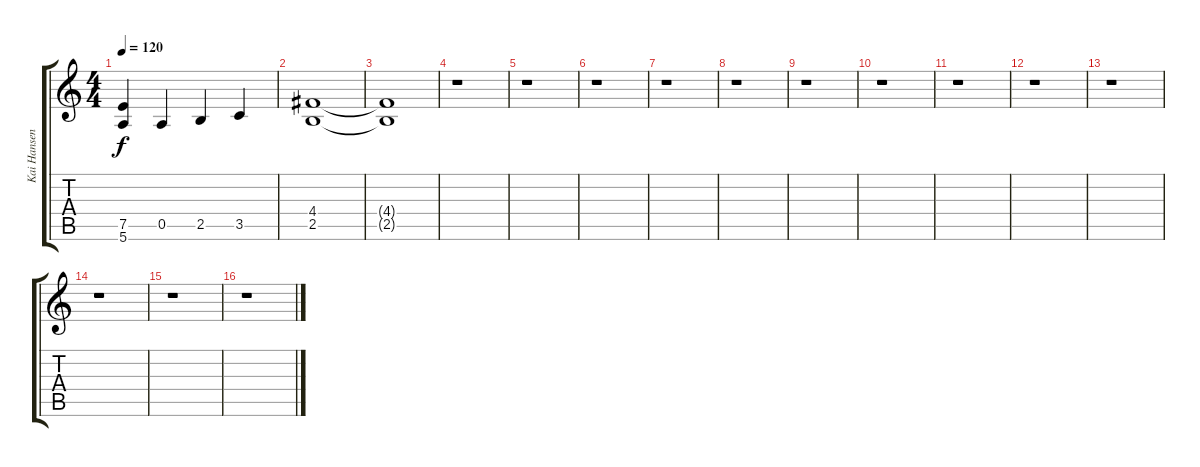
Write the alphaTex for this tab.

\track ("Kai Hansen" "Kai Hansen") {instrument distortionguitar}
\staff {score tabs}
\tuning (E4 B3 G3 D3 A2 E2) {hide}
\ts (4 4)
\tempo 120
\clef g2
\ks c
(7.5{t} 5.6{t}).4{dy f} 0.5.4 2.5.4 3.5.4 |
(4.4 2.5).1 |
(4.4{t} 2.5{t}).1 |
r.1 |
r.1 |
r.1 |
r.1 |
r.1 |
r.1 |
r.1 |
r.1 |
r.1 |
r.1 |
r.1 |
r.1 |
r.1
